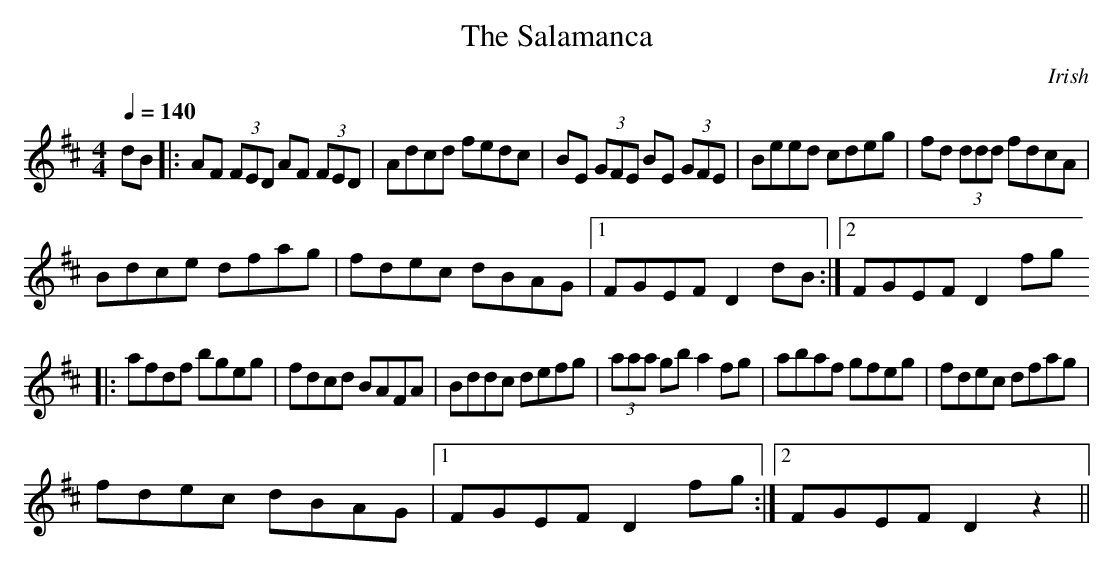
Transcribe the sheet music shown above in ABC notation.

X:1
T:The Salamanca
C:Irish
M:4/4
Q:1/4=140
L: 1/8  % quaver
K:D
dB  \
|: AF (3FED AF (3FED | Adcd fedc | BE (3GFE BE (3GFE | Beed cdeg | fd (3ddd fdcA |
Bdce dfag | fdec dBAG |1 FGEF D2 dB :|2  FGEF D2 fg
|:  afdf bgeg | fdcd BAFA |  Bddc defg | (3aaa gb a2 fg | abaf gfeg | fdec dfag |
fdec dBAG  |1  FGEF D2 fg :|2 FGEF D2 z2 ||
